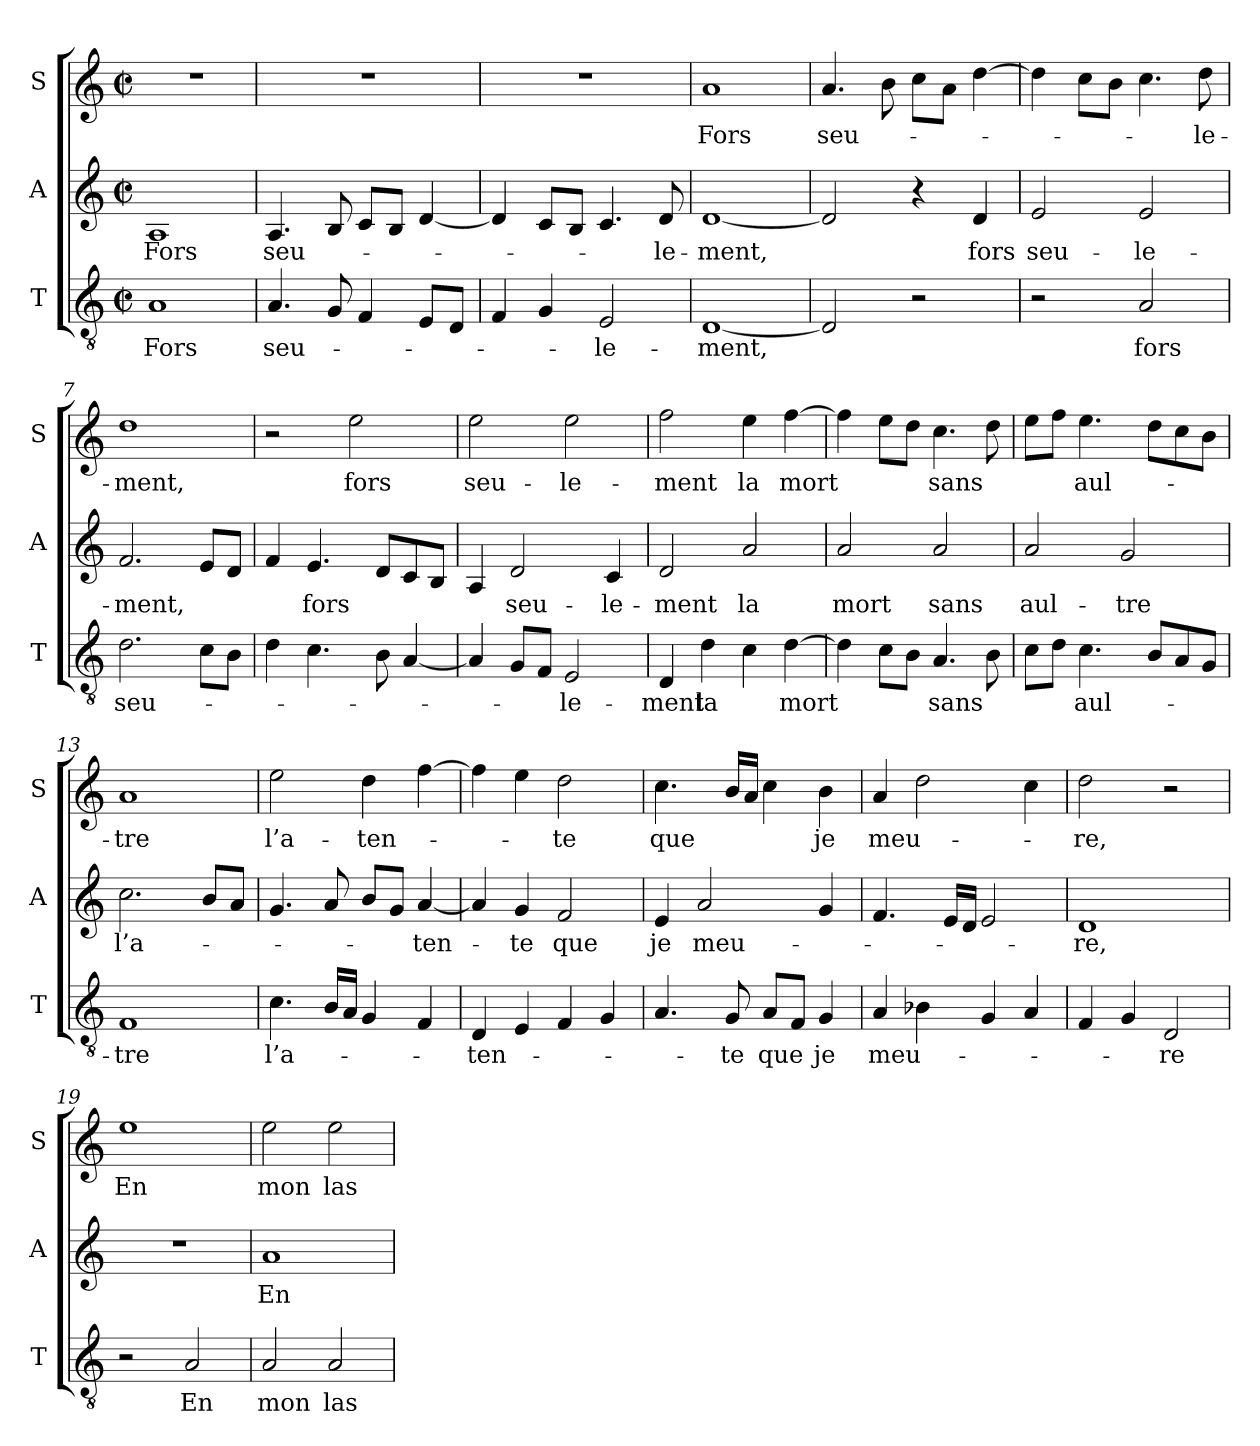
**kern	**text	**kern	**text	**kern	**text
*part3	*part3	*part2	*part2	*part1	*part1
*staff3	*staff3	*staff2	*staff2	*staff1	*staff1
*I"T	*	*I"A	*	*I"S	*
*I'T	*	*I'A	*	*I'S	*
*clefGv2	*	*clefG2	*	*clefG2	*
*k[]	*	*k[]	*	*k[]	*
*M2/2	*	*M2/2	*	*M2/2	*
*met(c|)	*	*met(c|)	*	*met(c|)	*
*MM104	*	*MM104	*	*MM104	*
=1	=1	=1	=1	=1	=1
!	!LO:LY:b	!	!LO:LY:b	!	!
1A	Fors	1A	Fors	1r	.
=2	=2	=2	=2	=2	=2
!	!LO:LY:b	!	!LO:LY:b	!	!
4.A/	seu-	4.A/	seu-	1r	.
8G/	.	8B/	.	.	.
4F/	.	8c/L	.	.	.
.	.	8B/J	.	.	.
8E/L	.	[4d/	.	.	.
8D/J	.	.	.	.	.
=3	=3	=3	=3	=3	=3
4F/	.	4d/]	.	1r	.
4G/	.	8c/L	.	.	.
.	.	8B/J	.	.	.
!	!LO:LY:b	!	!	!	!
2E/	-le-	4.c/	.	.	.
!	!	!	!LO:LY:b	!	!
.	.	8d/	-le-	.	.
=4	=4	=4	=4	=4	=4
!	!LO:LY:b	!	!LO:LY:b	!	!LO:LY:b
[1D	-ment,	[1d	-ment,	1a	Fors
=5	=5	=5	=5	=5	=5
!	!	!	!	!	!LO:LY:b
2D/]	.	2d/]	.	4.a/	seu-
.	.	.	.	8b\	.
2r	.	4r	.	8cc\L	.
.	.	.	.	8a\J	.
!	!	!	!LO:LY:b	!	!
.	.	4d/	fors	[4dd\	.
=6	=6	=6	=6	=6	=6
!	!	!	!LO:LY:b	!	!
2r	.	2e/	seu-	4dd\]	.
.	.	.	.	8cc\L	.
.	.	.	.	8b\J	.
!	!LO:LY:b	!	!LO:LY:b	!	!
2A/	fors	2e/	-le-	4.cc\	.
!	!	!	!	!	!LO:LY:b
.	.	.	.	8dd\	-le-
=7	=7	=7	=7	=7	=7
!	!LO:LY:b	!	!LO:LY:b	!	!LO:LY:b
2.d\	seu-	2.f/	-ment,	1dd	-ment,
8c\L	.	8e/L	.	.	.
8B\J	.	8d/J	.	.	.
=8	=8	=8	=8	=8	=8
4d\	.	4f/	.	2r	.
!	!	!	!LO:LY:b	!	!
4.c\	.	4.e/	fors	.	.
!	!	!	!	!	!LO:LY:b
.	.	.	.	2ee\	fors
8B\	.	8d/L	.	.	.
[4A/	.	8c/	.	.	.
.	.	8B/J	.	.	.
=9	=9	=9	=9	=9	=9
!	!	!	!	!	!LO:LY:b
4A/]	.	4A/	.	2ee\	seu-
!	!	!	!LO:LY:b	!	!
8G/L	.	2d/	seu-	.	.
8F/J	.	.	.	.	.
!	!LO:LY:b	!	!	!	!LO:LY:b
2E/	-le-	.	.	2ee\	-le-
!	!	!	!LO:LY:b	!	!
.	.	4c/	-le-	.	.
=10	=10	=10	=10	=10	=10
!	!LO:LY:b	!	!LO:LY:b	!	!LO:LY:b
4D/	-ment	2d/	-ment	2ff\	-ment
!	!LO:LY:b	!	!	!	!
4d\	la	.	.	.	.
!	!	!	!LO:LY:b	!	!LO:LY:b
4c\	.	2a/	la	4ee\	la
!	!LO:LY:b	!	!	!	!LO:LY:b
[4d\	mort	.	.	[4ff\	mort
=11	=11	=11	=11	=11	=11
!	!	!	!LO:LY:b	!	!
4d\]	.	2a/	mort	4ff\]	.
8c\L	.	.	.	8ee\L	.
8B\J	.	.	.	8dd\J	.
!	!LO:LY:b	!	!LO:LY:b	!	!LO:LY:b
4.A/	sans	2a/	sans	4.cc\	sans
8B\	.	.	.	8dd\	.
=12	=12	=12	=12	=12	=12
!	!	!	!LO:LY:b	!	!
8c\L	.	2a/	aul-	8ee\L	.
8d\J	.	.	.	8ff\J	.
!	!LO:LY:b	!	!	!	!LO:LY:b
4.c\	aul-	.	.	4.ee\	aul-
!	!	!	!LO:LY:b	!	!
.	.	2g/	-tre	.	.
8B/L	.	.	.	8dd\L	.
8A/	.	.	.	8cc\	.
8G/J	.	.	.	8b\J	.
=13	=13	=13	=13	=13	=13
!	!LO:LY:b	!	!LO:LY:b	!	!LO:LY:b
1F	-tre	2.cc\	l’a-	1a	-tre
.	.	8b/L	.	.	.
.	.	8a/J	.	.	.
=14	=14	=14	=14	=14	=14
!	!LO:LY:b	!	!	!	!LO:LY:b
4.c\	l’a-	4.g/	.	2ee\	l’a-
16B/LL	.	8a/	.	.	.
16A/JJ	.	.	.	.	.
!	!	!	!	!	!LO:LY:b
4G/	.	8b/L	.	4dd\	-ten-
.	.	8g/J	.	.	.
!	!	!	!LO:LY:b	!	!
4F/	.	[4a/	ten-	[4ff\	.
=15	=15	=15	=15	=15	=15
!	!LO:LY:b	!	!	!	!
4D/	-ten-	4a/]	.	4ff\]	.
!	!	!	!LO:LY:b	!	!
4E/	.	4g/	-te	4ee\	.
!	!	!	!LO:LY:b	!	!LO:LY:b
4F/	.	2f/	que	2dd\	-te
4G/	.	.	.	.	.
=16	=16	=16	=16	=16	=16
!	!	!	!LO:LY:b	!	!LO:LY:b
4.A/	.	4e/	-je	4.cc\	que
!	!	!	!LO:LY:b	!	!
.	.	2a/	meu-	.	.
!	!LO:LY:b	!	!	!	!
8G/	te	.	.	16b/LL	.
.	.	.	.	16a/JJ	.
!	!LO:LY:b	!	!	!	!
8A/L	que	.	.	4cc\	.
8F/J	.	.	.	.	.
!	!LO:LY:b	!	!	!	!LO:LY:b
4G/	je	4g/	.	4b\	je
=17	=17	=17	=17	=17	=17
!	!LO:LY:b	!	!	!	!LO:LY:b
4A/	meu-	4.f/	.	4a/	meu-
4B-X\	.	.	.	2dd\	.
.	.	16e/LL	.	.	.
.	.	16d/JJ	.	.	.
4G/	.	2e/	.	.	.
4A/	.	.	.	4cc\	.
=18	=18	=18	=18	=18	=18
!	!	!	!LO:LY:b	!	!LO:LY:b
4F/	.	1d	-re,	2dd\	-re,
4G/	.	.	.	.	.
!	!LO:LY:b	!	!	!	!
2D/	-re	.	.	2r	.
=19	=19	=19	=19	=19	=19
!	!	!	!	!	!LO:LY:b
2r	.	1r	.	1ee	En
!	!LO:LY:b	!	!	!	!
2A/	En	.	.	.	.
=20	=20	=20	=20	=20	=20
!	!LO:LY:b	!	!LO:LY:b	!	!LO:LY:b
2A/	mon	1a	En	2ee\	mon
!	!LO:LY:b	!	!	!	!LO:LY:b
2A/	las	.	.	2ee\	las
=	=	=	=	=	=
*-	*-	*-	*-	*-	*-
